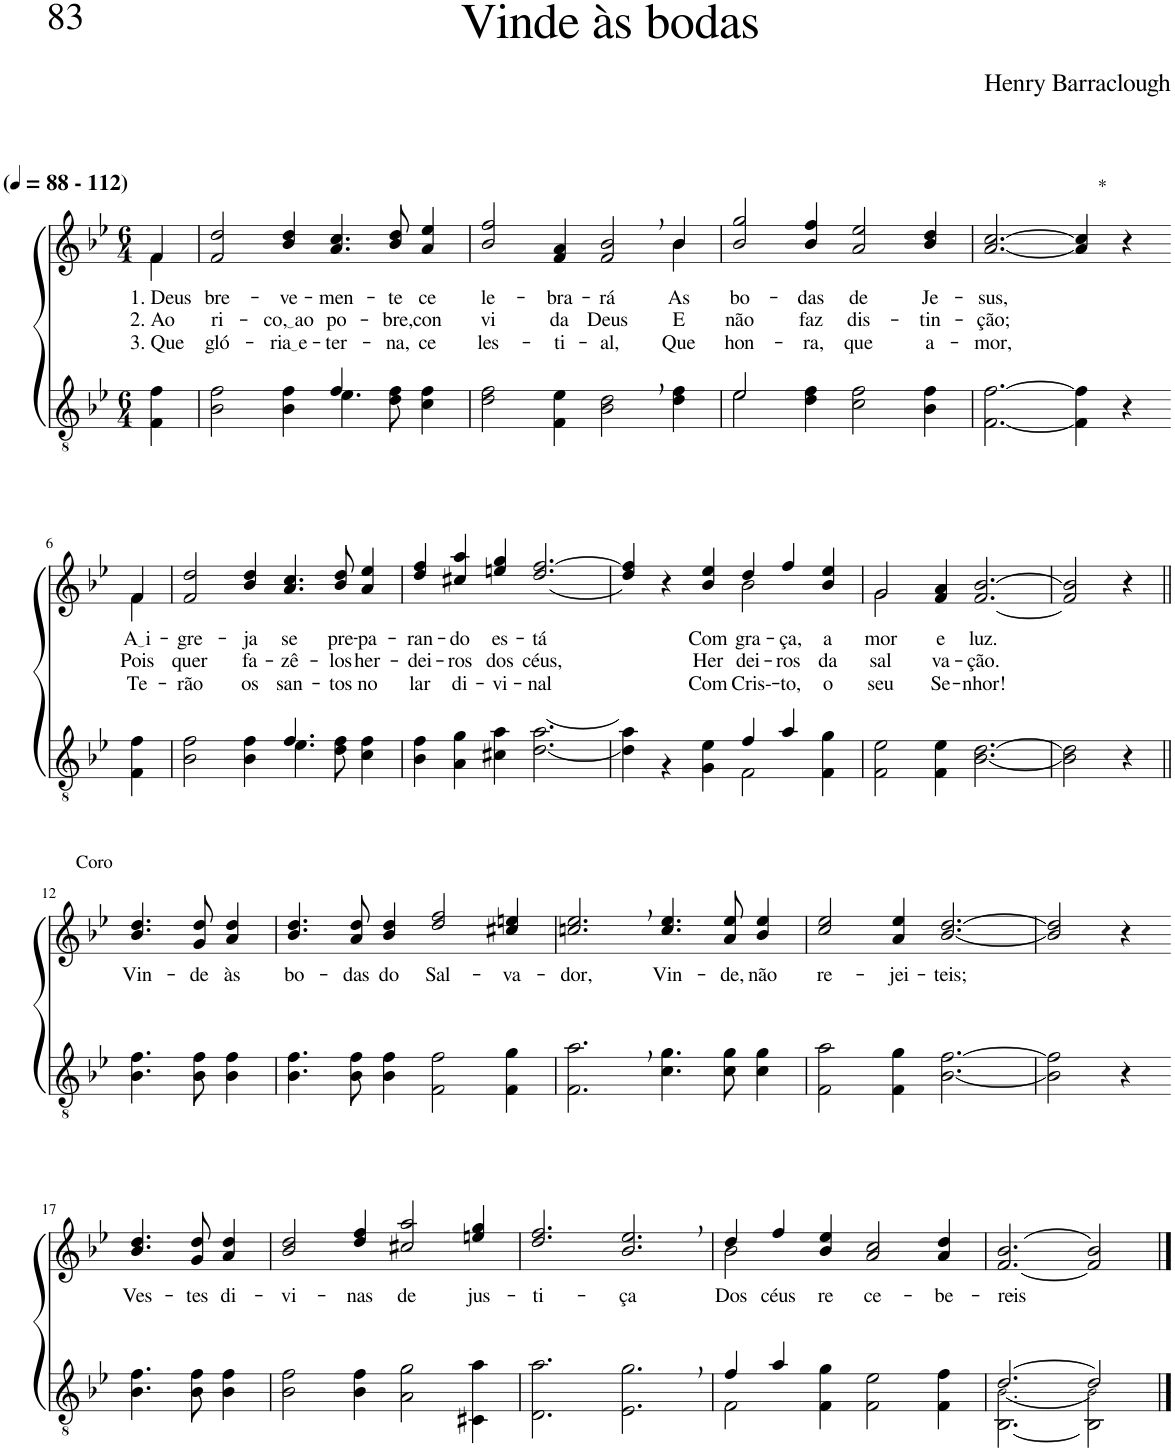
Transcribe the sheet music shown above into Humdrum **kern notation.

**kern	**kern	**text	**text	**text
*part2	*part1	*part1	*part1	*part1
*staff2	*staff1	*staff1	*staff1	*staff1
*I"Parte III e IV	*I"Parte I e II	*	*	*
*clefGv2	*clefG2	*	*	*
*Trd4c7	*Trd4c7	*	*	*
*k[b-e-]	*k[b-e-]	*	*	*
*M6/4	*M6/4	*	*	*
*MM88	*MM88	*	*	*
=1	=1	=1	=1	=1
*	*^	*	*	*
!	!LO:TX:a:B:t=(	!	!	!	!
!	!LO:TX:a:B:t=- 112)	!	!	!	!
!	!	!	!LO:LY:b	!LO:LY:b	!LO:LY:b
4F\ 4f\	4f/	4f\	1. Deus	2. Ao	3. Que
=2	=2	=2	=2	=2	=2
*^	*	*	*	*	*
!	!	!	!	!LO:LY:b	!LO:LY:b	!LO:LY:b
*	*	*v	*v	*	*	*
2.ryy	2B-\ 2f\	2f/ 2dd/	bre-	ri-	gló-
!	!	!	!LO:LY:b	!LO:LY:b	!LO:LY:b
.	4B-\ 4f\	4b-/ 4dd/	-ve-	co, ao	ria e
!	!	!	!LO:LY:b	!LO:LY:b	!LO:LY:b
4f/	4.e-\	4.a/ 4.cc/	-men-	po-	-ter-
2ryy	.	.	.	.	.
!	!	!	!LO:LY:b	!LO:LY:b	!LO:LY:b
.	8d\ 8f\	8b-/ 8dd/	-te	-bre,	-na,
!	!	!	!LO:LY:b	!LO:LY:b	!LO:LY:b
.	4c\ 4f\	4a/ 4ee-/	ce-	con-	ce-
=3	=3	=3	=3	=3	=3
*	*	*^	*	*	*
!	!	!	!	!LO:LY:b	!LO:LY:b	!LO:LY:b
*v	*v	*	*	*	*	*
2d\ 2f\	1ryy	2b-/ 2ff/	le-	-vi	les-
!	!	!	!LO:LY:b	!LO:LY:b	!LO:LY:b
4F\ 4e-\	.	4f/ 4a/	-bra-	da	-ti-
!	!	!	!LO:LY:b	!LO:LY:b	!LO:LY:b
2B-\, 2d\,	.	2f/ 2b-/	-rá	Deus	-al,
.	4ryy	.	.	.	.
!	!	!	!LO:LY:b	!LO:LY:b	!LO:LY:b
4d\ 4f\	4b-\	4b-/	As	E	-Que
=4	=4	=4	=4	=4	=4
*^	*	*	*	*	*
!	!	!	!	!LO:LY:b	!LO:LY:b	!LO:LY:b
*	*	*v	*v	*	*	*
2e-/	2e-\	2b-/ 2gg/	bo-	não	hon-
!	!	!	!LO:LY:b	!LO:LY:b	!LO:LY:b
1ryy	4d\ 4f\	4b-/ 4ff/	-das	faz	-ra,
!	!	!	!LO:LY:b	!LO:LY:b	!LO:LY:b
.	2c\ 2f\	2a/ 2ee-/	de	dis-	que
!	!	!	!LO:LY:b	!LO:LY:b	!LO:LY:b
.	4B-\ 4f\	4b-/ 4dd/	Je-	-tin-	a-
=5	=5	=5	=5	=5	=5
!	!	!	!LO:LY:b	!LO:LY:b	!LO:LY:b
*v	*v	*	*	*	*
[2.F\ [2.f\	[2.a/ [2.cc/	-sus,	-ção;	-mor,
!	!LO:TX:a:t=*	!	!	!
4F\] 4f\]	4a/] 4cc/]	.	.	.
4r	4r	.	.	.
!!LO:LB:g=z
=6-	=6-	=6-	=6-	=6-
*	*^	*	*	*
!	!	!	!LO:LY:b	!LO:LY:b	!LO:LY:b
4F\ 4f\	4f/	4f\	A i	Pois	Te-
=7	=7	=7	=7	=7	=7
*^	*	*	*	*	*
!	!	!	!	!LO:LY:b	!LO:LY:b	!LO:LY:b
*	*	*v	*v	*	*	*
2.ryy	2B-\ 2f\	2f/ 2dd/	-gre-	quer	-rão
!	!	!	!LO:LY:b	!LO:LY:b	!LO:LY:b
.	4B-\ 4f\	4b-/ 4dd/	-ja	fa-	os
!	!	!	!LO:LY:b	!LO:LY:b	!LO:LY:b
4.f/	4.e-\	4.a/ 4.cc/	se	-zê-	san-
!	!	!	!LO:LY:b	!LO:LY:b	!LO:LY:b
4.ryy	8d\ 8f\	8b-/ 8dd/	pre-	-los	-tos
!	!	!	!LO:LY:b	!LO:LY:b	!LO:LY:b
.	4c\ 4f\	4a/ 4ee-/	-pa-	her-	no
=8	=8	=8	=8	=8	=8
!	!	!	!LO:LY:b	!LO:LY:b	!LO:LY:b
*v	*v	*	*	*	*
4B-\ 4f\	4dd/ 4ff/	-ran-	-dei-	lar
!	!	!LO:LY:b	!LO:LY:b	!LO:LY:b
4A\ 4g\	4cc#X/ 4aa/	-do	-ros	di-
!	!	!LO:LY:b	!LO:LY:b	!LO:LY:b
4c#X\ 4a\	4een/ 4gg/	es-	dos	-vi-
!	!	!LO:LY:b	!LO:LY:b	!LO:LY:b
[2.d\ [2.a\	[2.dd/ [2.ff/	-tá	céus,	-nal
=9	=9	=9	=9	=9
*^	*^	*	*	*
2.ryy	4d\] 4a\]	4dd/] 4ff/]	2.ryy	.	.	.
.	4r	4r	.	.	.	.
!	!	!	!	!LO:LY:b	!LO:LY:b	!LO:LY:b
.	4G\ 4e-\	4b-/ 4ee-/	.	Com	Her-	Com
!	!	!	!	!LO:LY:b	!LO:LY:b	!LO:LY:b
4f/	2F\	4dd/	2b-\	gra-	-dei-	Cris--
!	!	!	!	!LO:LY:b	!LO:LY:b	!LO:LY:b
4a/	.	4ff/	.	-ça,	-ros	-to,
!	!	!	!	!LO:LY:b	!LO:LY:b	!LO:LY:b
4ryy	4F\ 4g\	4b-/ 4ee-/	4ryy	a-	da	o
=10	=10	=10	=10	=10	=10	=10
!	!	!	!	!LO:LY:b	!LO:LY:b	!LO:LY:b
*v	*v	*	*	*	*	*
2F\ 2e-\	2g/	2g\	-mor	sal-	seu
!	!	!	!LO:LY:b	!LO:LY:b	!LO:LY:b
4F\ 4e-\	4f/ 4a/	1ryy	e	-va-	Se-
!	!	!	!LO:LY:b	!LO:LY:b	!LO:LY:b
[2.B-\ [2.d\	[2.f/ [2.b-/	.	luz.	-ção.	-nhor!
*	*v	*v	*	*	*
=11	=11	=11	=11	=11
2B-\] 2d\]	2f/] 2b-/]	.	.	.
4r	4r	.	.	.
!!LO:LB:g=z
=12||	=12||	=12||	=12||	=12||
!	!LO:TX:a:t=Coro	!	!	!
!	!	!LO:LY:b	!	!
4.B-\ 4.f\	4.b-/ 4.dd/	Vin-	.	.
!	!	!LO:LY:b	!	!
8B-\ 8f\	8g/ 8dd/	-de	.	.
!	!	!LO:LY:b	!	!
4B-\ 4f\	4a/ 4dd/	às	.	.
=13	=13	=13	=13	=13
!	!	!LO:LY:b	!	!
4.B-\ 4.f\	4.b-/ 4.dd/	bo-	.	.
!	!	!LO:LY:b	!	!
8B-\ 8f\	8a/ 8dd/	-das	.	.
!	!	!LO:LY:b	!	!
4B-\ 4f\	4b-/ 4dd/	do	.	.
!	!	!LO:LY:b	!	!
2F\ 2f\	2dd/ 2ff/	Sal-	.	.
!	!	!LO:LY:b	!	!
4F\ 4g\	4cc#X/ 4een/	-va-	.	.
=14	=14	=14	=14	=14
!	!	!LO:LY:b	!	!
2.F\, 2.a\,	2.ccn/, 2.ee-/,	-dor,	.	.
!	!	!LO:LY:b	!	!
4.c\ 4.g\	4.cc/ 4.ee-/	Vin-	.	.
!	!	!LO:LY:b	!	!
8c\ 8g\	8a/ 8ee-/	-de,	.	.
!	!	!LO:LY:b	!	!
4c\ 4g\	4b-/ 4ee-/	não	.	.
=15	=15	=15	=15	=15
!	!	!LO:LY:b	!	!
2F\ 2a\	2cc/ 2ee-/	re-	.	.
!	!	!LO:LY:b	!	!
4F\ 4g\	4a/ 4ee-/	-jei-	.	.
!	!	!LO:LY:b	!	!
[2.B-\ [2.f\	[2.b-/ [2.dd/	-teis;	.	.
=16	=16	=16	=16	=16
2B-\] 2f\]	2b-/] 2dd/]	.	.	.
4r	4r	.	.	.
!!LO:LB:g=z
=17-	=17-	=17-	=17-	=17-
!	!	!LO:LY:b	!	!
4.B-\ 4.f\	4.b-/ 4.dd/	Ves-	.	.
!	!	!LO:LY:b	!	!
8B-\ 8f\	8g/ 8dd/	-tes	.	.
!	!	!LO:LY:b	!	!
4B-\ 4f\	4a/ 4dd/	di-	.	.
=18	=18	=18	=18	=18
!	!	!LO:LY:b	!	!
2B-\ 2f\	2b-/ 2dd/	-vi-	.	.
!	!	!LO:LY:b	!	!
4B-\ 4f\	4dd/ 4ff/	-nas	.	.
!	!	!LO:LY:b	!	!
2A\ 2g\	2cc#X/ 2aa/	de	.	.
!	!	!LO:LY:b	!	!
4C#X\ 4a\	4een/ 4gg/	jus-	.	.
=19	=19	=19	=19	=19
!	!	!LO:LY:b	!	!
2.D\ 2.a\	2.dd/ 2.ff/	-ti-	.	.
!	!	!LO:LY:b	!	!
2.E-\, 2.g\,	2.b-/, 2.ee-/,	-ça	.	.
=20	=20	=20	=20	=20
*^	*^	*	*	*
!	!	!	!	!LO:LY:b	!	!
4f/	2F\	4dd/	2b-\	Dos	.	.
!	!	!	!	!LO:LY:b	!	!
4a/	.	4ff/	.	céus	.	.
!	!	!	!	!LO:LY:b	!	!
4ryy	4F\ 4g\	4b-/ 4ee-/	1ryy	re	.	.
!	!	!	!	!LO:LY:b	!	!
2.ryy	2F\ 2e-\	2a/ 2cc/	.	ce-	.	.
!	!	!	!	!LO:LY:b	!	!
.	4F\ 4f\	4a/ 4dd/	.	-be-	.	.
*	*	*v	*v	*	*	*
=21	=21	=21	=21	=21	=21
!	!	!	!LO:LY:b	!	!
[2.d/	([2.BB-\ 2.B-!\	[2.f/ [2.b-/	-reis-	.	.
2d/]	2BB-\] 2B-!\)	2f/] 2b-/]	.	.	.
*v	*v	*	*	*	*
==	==	==	==	==
*-	*-	*-	*-	*-
